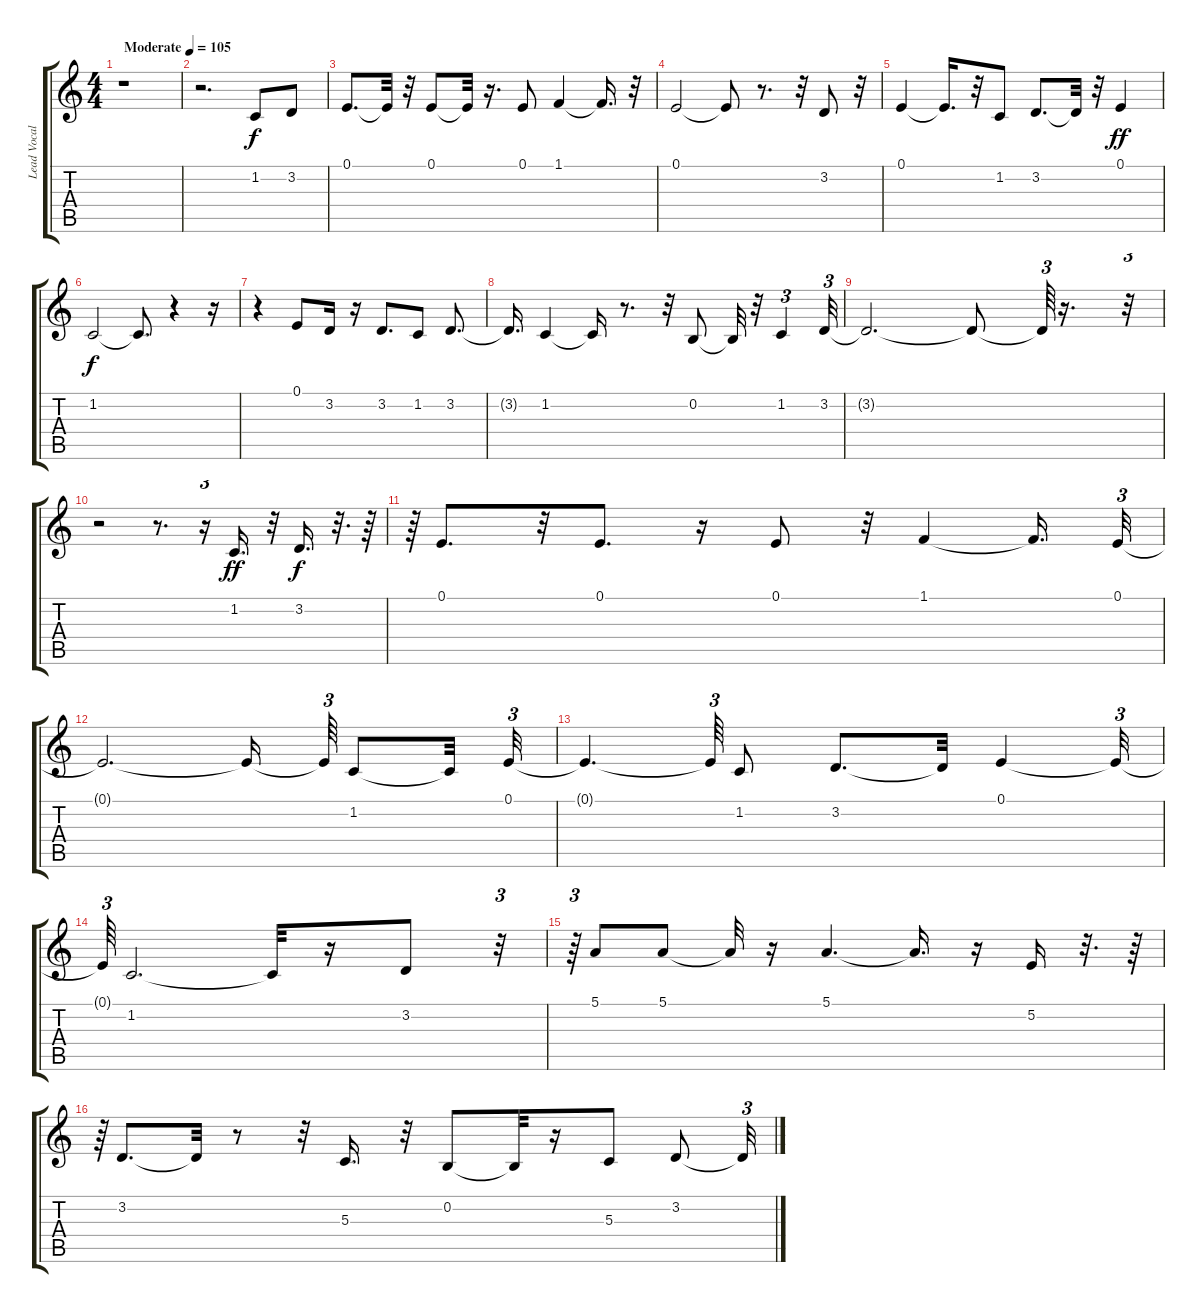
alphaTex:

\track ("Lead Vocal" "Lead Vocal") {instrument altosax}
\staff {score tabs}
\tuning (E4 B3 G3 D3 A2 E2) {hide}
\ts (4 4)
\tempo (105 "Moderate")
\clef g2
\ks c
r.1{dy f instrument altosax} |
r.2{d} 1.2.8 3.2.8 |
0.1.8{d} 0.1{t}.32 r.32 0.1.8 0.1{t}.32 r.16{d} 0.1.8 1.1.4 1.1{t}.16{d} r.32 |
0.1.2 0.1{t}.8 r.8{d} r.32 3.2.8 r.32 |
0.1.4 0.1{t}.16{d} r.32 1.2.8 3.2.8{d} 3.2{t}.32 r.32 0.1.4{dy ff} |
1.2.2{dy f} 1.2{t}.8{d} r.4 r.16 |
r.4 0.1.8 3.2.16 r.16 3.2.8{d} 1.2.8 3.2.8{d} |
3.2{t}.16{d} 1.2.4 1.2{t}.16 r.8{d} r.32 0.2.8 0.2{t}.32 r.32 1.2.4{tu (3 2)} 3.2.32{tu (3 2)} |
3.2{t}.2{d} 3.2{t}.8 3.2{t}.64{tu (3 2)} r.16{d} r.32{tu (3 2)} |
r.2 r.8{d} r.16{tu (3 2)} 1.2.16{d dy ff} r.32 3.2.16{d dy f} r.32{d} r.64 |
r.64{tu (3 2)} 0.1.8{d} r.32 0.1.8{d} r.16 0.1.8 r.32 1.1.4 1.1{t}.16{d} 0.1.32{tu (3 2)} |
0.1{t}.2{d} 0.1{t}.16{beam splitsecondary} 0.1{t}.64{tu (3 2)} 1.2.8 1.2{t}.32 0.1.32{tu (3 2)} |
0.1{t}.4{d} 0.1{t}.64{tu (3 2)} 1.2.8 3.2.8{d} 3.2{t}.32 0.1.4 0.1{t}.32{tu (3 2)} |
0.1{t}.64{tu (3 2)} 1.2.2{d} 1.2{t}.32 r.16 3.2.8 r.32{tu (3 2)} |
r.64{tu (3 2)} 5.1.8 5.1.8 5.1{t}.32 r.16 5.1.4{d} 5.1{t}.16{d} r.16 5.2.16 r.32{d} r.64 |
r.64{tu (3 2)} 3.2.8{d} 3.2{t}.32 r.8 r.32 5.3.16{d} r.32 0.2.8 0.2{t}.32 r.16 5.3.8 3.2.8 3.2{t}.32{tu (3 2)}
